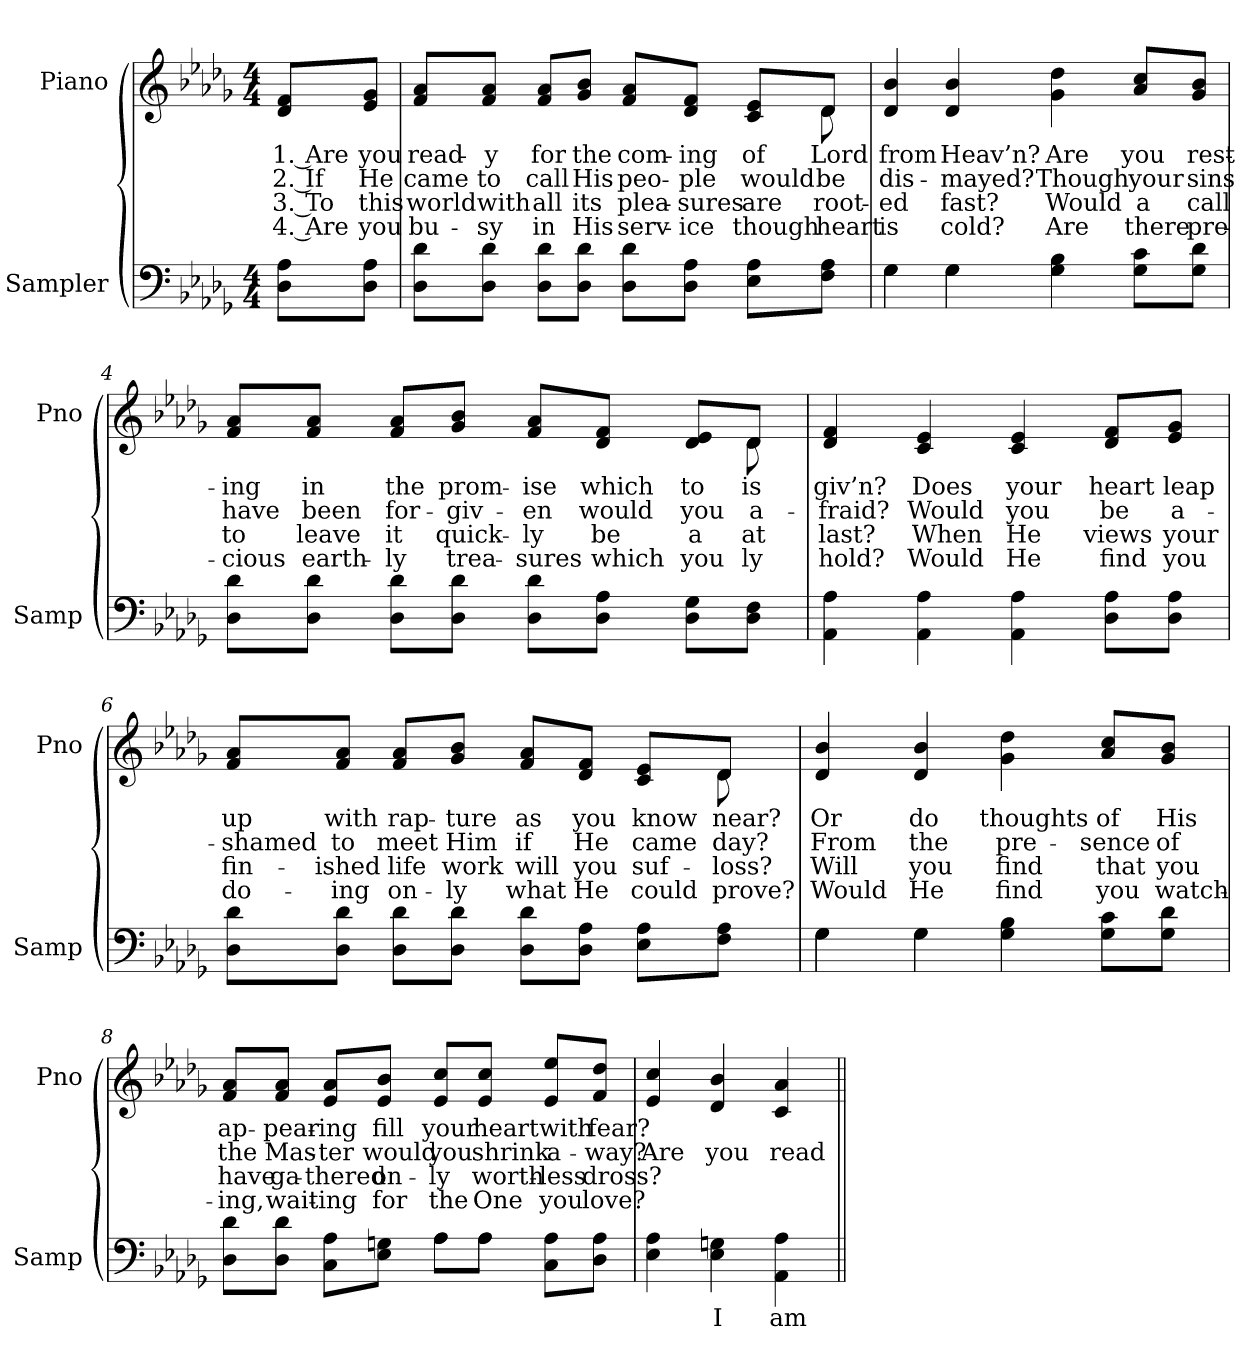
**kern	**text	**kern	**text	**text	**text	**text
*part2	*part2	*part1	*part1	*part1	*part1	*part1
*staff2	*staff2	*staff1	*staff1	*staff1	*staff1	*staff1
*I"Sampler	*	*I"Piano	*	*	*	*
*I'Samp	*	*I'Pno	*	*	*	*
*clefF4	*	*clefG2	*	*	*	*
*k[b-e-a-d-g-]	*	*k[b-e-a-d-g-]	*	*	*	*
*D-:	*	*D-:	*	*	*	*
*M4/4	*	*M4/4	*	*	*	*
=1	=1	=1	=1	=1	=1	=1
8D-\ 8A-\L	.	8d-/ 8f/L	1. Are	2. If	3. To	4. Are
8D-\ 8A-\J	.	8e-/ 8g-/J	you	He	this	you
=2	=2	=2	=2	=2	=2	=2
*	*	*^	*	*	*	*
8D-\ 8d-\L	.	8f/ 8a-/L	2..ryy	read-	came	world	bu-
8D-\ 8d-\J	.	8f/ 8a-/J	.	-y	to	with	-sy
8D-\ 8d-\L	.	8f/ 8a-/L	.	for	call	all	in
8D-\ 8d-\J	.	8g-/ 8b-/J	.	the	His	its	His
8D-\ 8d-\L	.	8f/ 8a-/L	.	com-	peo-	plea-	serv-
8D-\ 8A-\J	.	8d-/ 8f/J	.	-ing	-ple	-sures	-ice
8E-\ 8A-\L	.	8c/ 8e-/L	.	of	would	are	though
8F\ 8A-\J	.	8d-/J	8d-	Lord	be	root-	heart
*	*	*v	*v	*	*	*	*
=3	=3	=3	=3	=3	=3	=3
*^	*	*	*	*	*	*
4G-\	4G-	.	4d- 4b-	from	dis-	-ed	is
4G-\	4G-	.	4d- 4b-	Heav’n?	-mayed?	fast?	cold?
4G- 4B-	2ryy	.	4g- 4dd-	Are	Though	Would	Are
8G-\ 8c\L	.	.	8a-/ 8cc/L	you	your	a	there
8G-\ 8d-\J	.	.	8g-/ 8b-/J	rest-	sins	call	pre-
*v	*v	*	*	*	*	*	*
=4	=4	=4	=4	=4	=4	=4
*	*	*^	*	*	*	*
8D-\ 8d-\L	.	8f/ 8a-/L	2..ryy	-ing	have	to	-cious
8D-\ 8d-\J	.	8f/ 8a-/J	.	in	been	leave	earth-
8D-\ 8d-\L	.	8f/ 8a-/L	.	the	for-	it	-ly
8D-\ 8d-\J	.	8g-/ 8b-/J	.	prom-	-giv-	quick-	trea-
8D-\ 8d-\L	.	8f/ 8a-/L	.	-ise	-en	-ly	-sures
8D-\ 8A-\J	.	8d-/ 8f/J	.	which	would	be	which
8D-\ 8G-\L	.	8d-/ 8e-/L	.	to	you	a	you
8D-\ 8F\J	.	8d-/J	8d-	is	a-	at	-ly
*	*	*v	*v	*	*	*	*
=5	=5	=5	=5	=5	=5	=5
4AA- 4A-	.	4d- 4f	giv’n?	-fraid?	last?	hold?
4AA- 4A-	.	4c 4e-	Does	Would	When	Would
4AA- 4A-	.	4c 4e-	your	you	He	He
8D-\ 8A-\L	.	8d-/ 8f/L	heart	be	views	find
8D-\ 8A-\J	.	8e-/ 8g-/J	leap	a-	your	you
=6	=6	=6	=6	=6	=6	=6
*	*	*^	*	*	*	*
8D-\ 8d-\L	.	8f/ 8a-/L	2..ryy	up	-shamed	fin-	do-
8D-\ 8d-\J	.	8f/ 8a-/J	.	with	to	-ished	-ing
8D-\ 8d-\L	.	8f/ 8a-/L	.	rap-	meet	life	on-
8D-\ 8d-\J	.	8g-/ 8b-/J	.	-ture	Him	work	-ly
8D-\ 8d-\L	.	8f/ 8a-/L	.	as	if	will	what
8D-\ 8A-\J	.	8d-/ 8f/J	.	you	He	you	He
8E-\ 8A-\L	.	8c/ 8e-/L	.	know	came	suf-	could
8F\ 8A-\J	.	8d-/J	8d-	near?	-day?	loss?	-prove?
*	*	*v	*v	*	*	*	*
=7	=7	=7	=7	=7	=7	=7
*^	*	*	*	*	*	*
4G-\	4G-	.	4d- 4b-	Or	From	Will	Would
4G-\	4G-	.	4d- 4b-	do	the	you	He
4G- 4B-	2ryy	.	4g- 4dd-	thoughts	pre-	find	find
8G-\ 8c\L	.	.	8a-/ 8cc/L	of	-sence	that	you
8G-\ 8d-\J	.	.	8g-/ 8b-/J	His	of	you	watch-
=8	=8	=8	=8	=8	=8	=8	=8
8D-\ 8d-\L	2ryy	.	8f/ 8a-/L	ap-	the	have	-ing,
8D-\ 8d-\J	.	.	8f/ 8a-/J	-pear-	Mas-	ga-	wait-
8C\ 8A-\L	.	.	8e-/ 8a-/L	-ing	-ter	-thered	-ing
8E-\ 8Gn\J	.	.	8e-/ 8b-/J	fill	would	on-	for
8A-\L	8A-\L	.	8e-/ 8cc/L	your	you	-ly	the
8A-\J	8A-\J	.	8e-/ 8cc/J	heart	shrink	worth-	One
8C\ 8A-\L	4ryy	.	8e-/ 8ee-/L	with	a-	-less	you
8D-\ 8A-\J	.	.	8f/ 8dd-/J	fear?	-way?	dross?	love?
*v	*v	*	*	*	*	*	*
=9	=9	=9	=9	=9	=9	=9
4E- 4A-	.	4e- 4cc	.	Are	.	.
4E- 4Gn	I	4d- 4b-	.	you	.	.
4AA- 4A-	am	4c 4a-	.	read-	.	.
=||	=||	=||	=||	=||	=||	=||
*-	*-	*-	*-	*-	*-	*-
